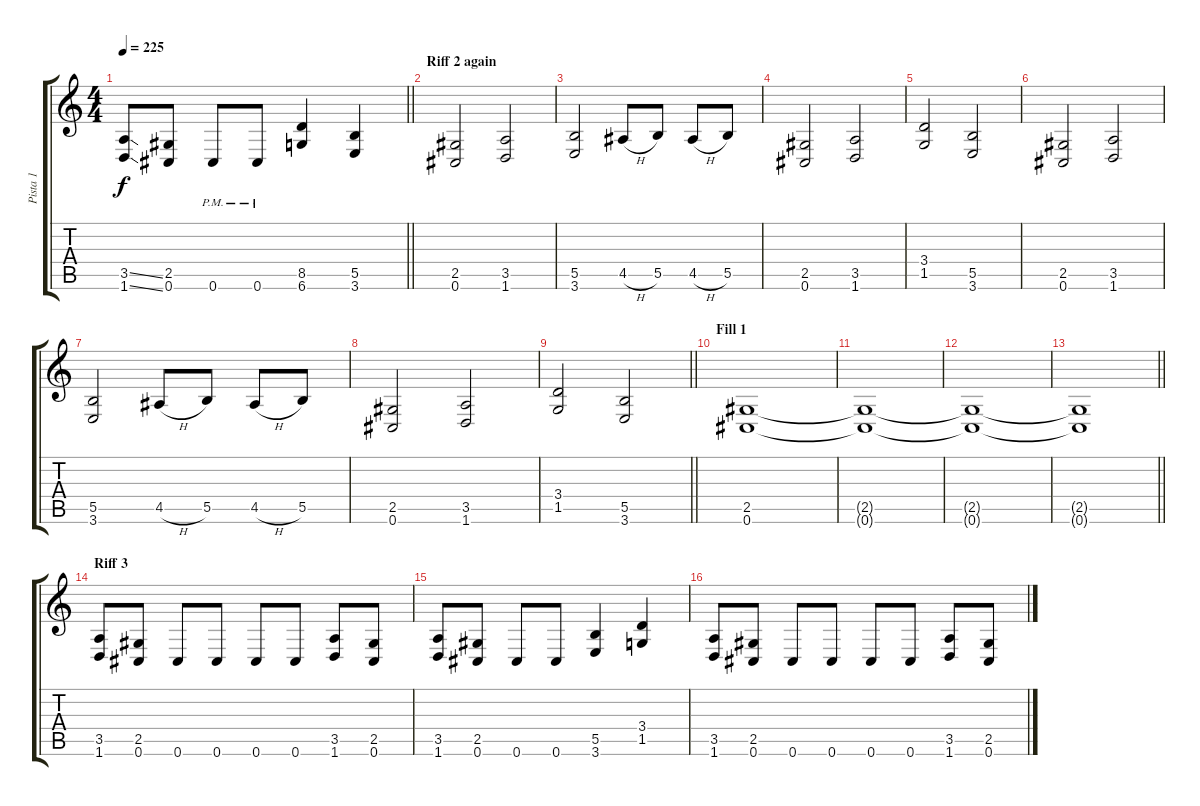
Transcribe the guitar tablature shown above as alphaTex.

\track ("Pista 1" "Pista 1") {instrument distortionguitar}
\staff {score tabs}
\tuning (Db4 Ab3 E3 B2 Gb2 Db2) {hide}
\ts (4 4)
\tempo 225
\clef g2
\barLineRight lightlight
\ks c
(3.5{ss} 1.6{ss}).8{dy f} (2.5 0.6).8 0.6{pm}.8 0.6{pm}.8 (8.5 6.6).4 (5.5 3.6).4 |
\section ("" "Riff 2 again")
(2.5 0.6).2 (3.5 1.6).2 |
(5.5 3.6).2 4.5{h}.8 5.5.8 4.5{h}.8 5.5.8 |
(2.5 0.6).2 (3.5 1.6).2 |
(3.4 1.5).2 (5.5 3.6).2 |
(2.5 0.6).2 (3.5 1.6).2 |
(5.5 3.6).2 4.5{h}.8 5.5.8 4.5{h}.8 5.5.8 |
(2.5 0.6).2 (3.5 1.6).2 |
\barLineRight lightlight
(3.4 1.5).2 (5.5 3.6).2 |
\section ("" "Fill 1")
(2.5 0.6).1 |
(2.5{t} 0.6{t}).1 |
(2.5{t} 0.6{t}).1 |
\barLineRight lightlight
(2.5{t} 0.6{t}).1 |
\section ("" "Riff 3")
(3.5 1.6).8 (2.5 0.6).8 0.6.8 0.6.8 0.6.8 0.6.8 (3.5 1.6).8 (2.5 0.6).8 |
(3.5 1.6).8 (2.5 0.6).8 0.6.8 0.6.8 (5.5 3.6).4 (3.4 1.5).4 |
(3.5 1.6).8 (2.5 0.6).8 0.6.8 0.6.8 0.6.8 0.6.8 (3.5 1.6).8 (2.5 0.6).8
